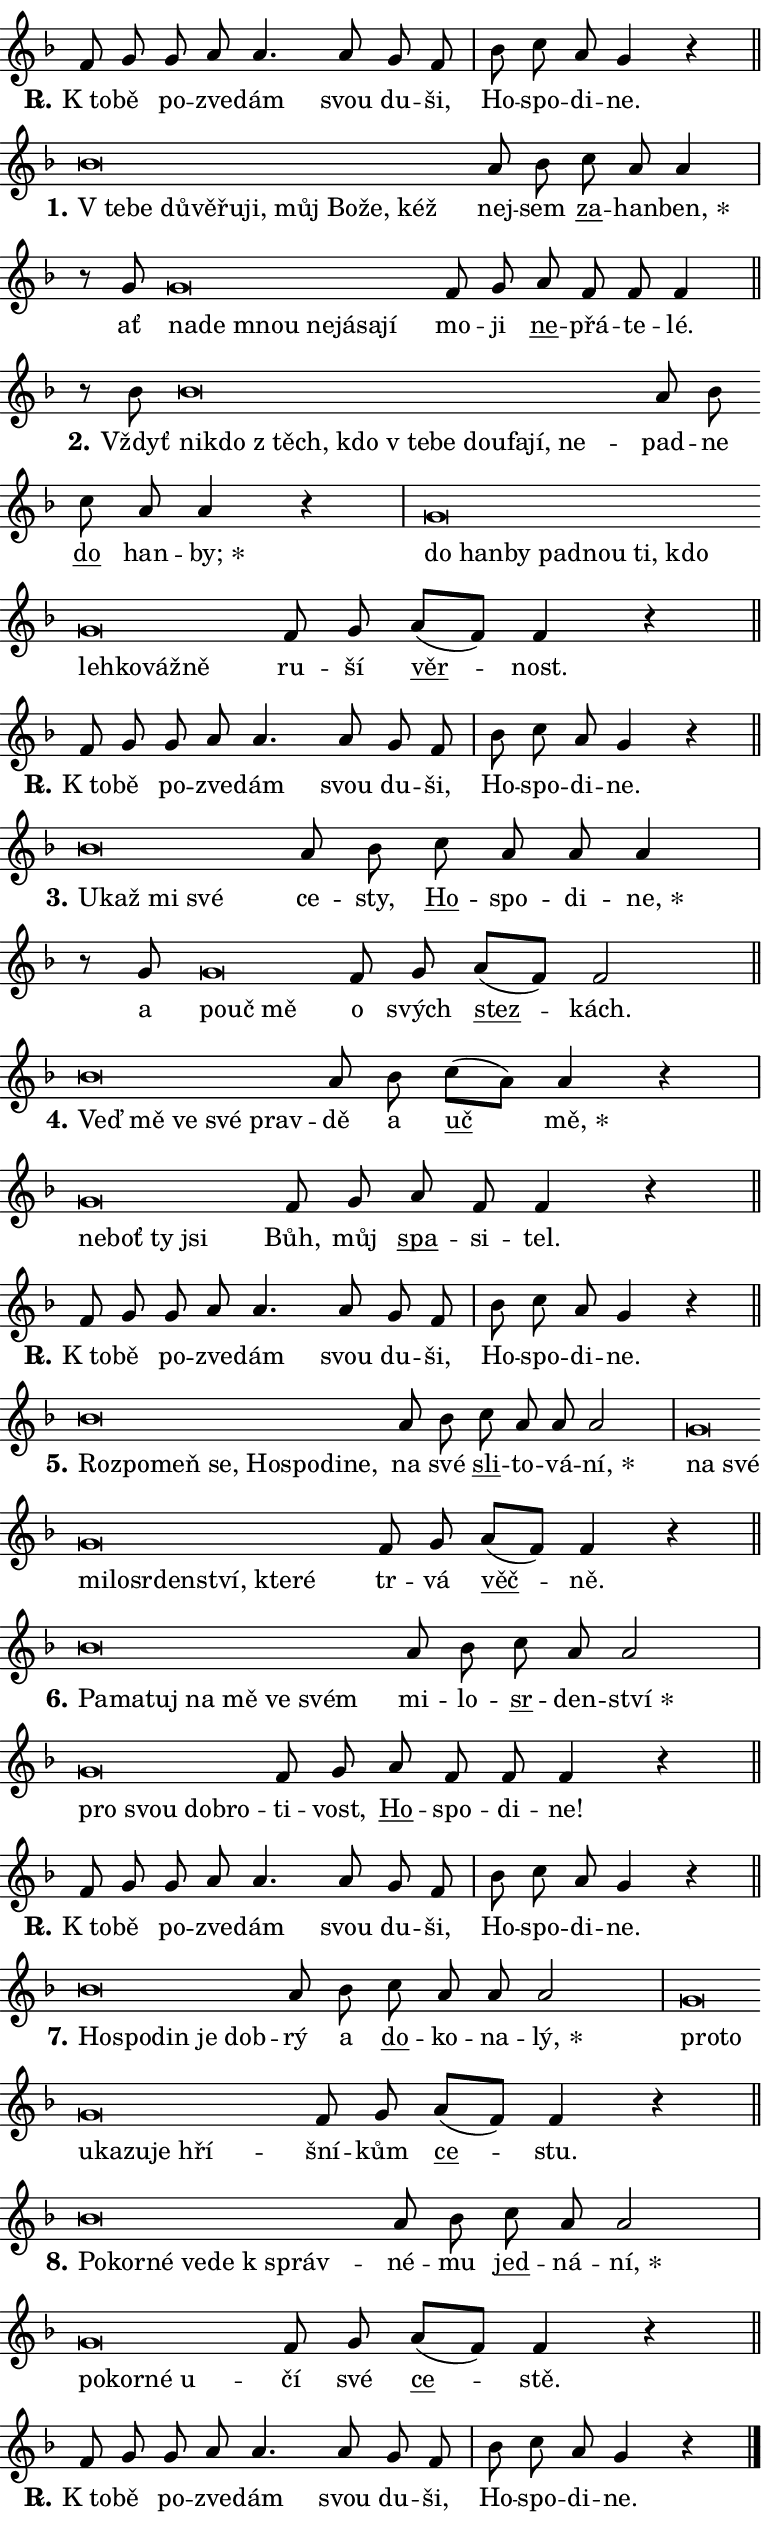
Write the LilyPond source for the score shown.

\version "2.24.0"
\header { tagline = "" }
\paper {
  indent = 0\cm
  top-margin = 0\cm
  right-margin = 0.13\cm % to fit lyric hyphens
  bottom-margin = 0\cm
  left-margin = 0\cm
  paper-width = 13\cm
  page-breaking = #ly:one-page-breaking
  system-system-spacing.basic-distance = #11
  score-system-spacing.basic-distance = #11
  ragged-last = ##f
}


%% Author: Thomas Morley
%% https://lists.gnu.org/archive/html/lilypond-user/2020-05/msg00002.html
#(define (line-position grob)
"Returns position of @var[grob} in current system:
   @code{'start}, if at first time-step
   @code{'end}, if at last time-step
   @code{'middle} otherwise
"
  (let* ((col (ly:item-get-column grob))
         (ln (ly:grob-object col 'left-neighbor))
         (rn (ly:grob-object col 'right-neighbor))
         (col-to-check-left (if (ly:grob? ln) ln col))
         (col-to-check-right (if (ly:grob? rn) rn col))
         (break-dir-left
           (and
             (ly:grob-property col-to-check-left 'non-musical #f)
             (ly:item-break-dir col-to-check-left)))
         (break-dir-right
           (and
             (ly:grob-property col-to-check-right 'non-musical #f)
             (ly:item-break-dir col-to-check-right))))
        (cond ((eqv? 1 break-dir-left) 'start)
              ((eqv? -1 break-dir-right) 'end)
              (else 'middle))))

#(define (tranparent-at-line-position vctor)
  (lambda (grob)
  "Relying on @code{line-position} select the relevant enry from @var{vctor}.
Used to determine transparency,"
    (case (line-position grob)
      ((end) (not (vector-ref vctor 0)))
      ((middle) (not (vector-ref vctor 1)))
      ((start) (not (vector-ref vctor 2))))))

noteHeadBreakVisibility =
#(define-music-function (break-visibility)(vector?)
"Makes @code{NoteHead}s transparent relying on @var{break-visibility}"
#{
  \override NoteHead.transparent =
    #(tranparent-at-line-position break-visibility)
#})

#(define delete-ledgers-for-transparent-note-heads
  (lambda (grob)
    "Reads whether a @code{NoteHead} is transparent.
If so this @code{NoteHead} is removed from @code{'note-heads} from
@var{grob}, which is supposed to be @code{LedgerLineSpanner}.
As a result ledgers are not printed for this @code{NoteHead}"
    (let* ((nhds-array (ly:grob-object grob 'note-heads))
           (nhds-list
             (if (ly:grob-array? nhds-array)
                 (ly:grob-array->list nhds-array)
                 '()))
           ;; Relies on the transparent-property being done before
           ;; Staff.LedgerLineSpanner.after-line-breaking is executed.
           ;; This is fragile ...
           (to-keep
             (remove
               (lambda (nhd)
                 (ly:grob-property nhd 'transparent #f))
               nhds-list)))
      ;; TODO find a better method to iterate over grob-arrays, similiar
      ;; to filter/remove etc for lists
      ;; For now rebuilt from scratch
      (set! (ly:grob-object grob 'note-heads)  '())
      (for-each
        (lambda (nhd)
          (ly:pointer-group-interface::add-grob grob 'note-heads nhd))
        to-keep))))

squashNotes = {
  \override NoteHead.X-extent = #'(-0.2 . 0.2)
  \override NoteHead.Y-extent = #'(-0.75 . 0)
  \override NoteHead.stencil =
    #(lambda (grob)
       (let ((pos (ly:grob-property grob 'staff-position)))
         (begin
           (if (< pos -7) (display "ERROR: Lower brevis then expected\n") (display ""))
           (if (<= pos -6) ly:text-interface::print ly:note-head::print))))
}
unSquashNotes = {
  \revert NoteHead.X-extent
  \revert NoteHead.Y-extent
  \revert NoteHead.stencil
}

hideNotes = \noteHeadBreakVisibility #begin-of-line-visible
unHideNotes = \noteHeadBreakVisibility #all-visible

% work-around for resetting accidentals
% https://lilypond.org/doc/v2.23/Documentation/notation/displaying-rhythms#unmetered-music
cadenzaMeasure = {
  \cadenzaOff
  \partial 1024 s1024
  \cadenzaOn
}

#(define-markup-command (accent layout props text) (markup?)
  "Underline accented syllable"
  (interpret-markup layout props
    #{\markup \override #'(offset . 4.3) \underline { #text }#}))

responsum = \markup \concat {
  "R" \hspace #-1.05 \path #0.1 #'((moveto 0 0.07) (lineto 0.9 0.8)) \hspace #0.05 "."
}

spaceSize = #0.6828661417322834 % exact space size for TeX Gyre Schola

\layout {
  \context {
    \Staff
    \remove "Time_signature_engraver"
    \override LedgerLineSpanner.after-line-breaking = #delete-ledgers-for-transparent-note-heads
  }
  \context {
    \Lyrics {
      \override LyricSpace.minimum-distance = \spaceSize
      \override LyricText.font-name = #"TeX Gyre Schola"
      \override LyricText.font-size = 1
      \override StanzaNumber.font-name = #"TeX Gyre Schola Bold"
      \override StanzaNumber.font-size = 1
    }
  }
  \context {
    \Score 
    \override NoteHead.text =
      #(lambda (grob) 
        (let ((pos (ly:grob-property grob 'staff-position)))
          #{\markup {
            \combine
              \halign #-0.55 \raise #(if (= pos -6) 0 0.5) \override #'(thickness . 2) \draw-line #'(3.2 . 0)
              \musicglyph "noteheads.sM1"
          }#}))
  }
}

% magnetic-lyrics.ily
%
%   written by
%     Jean Abou Samra <jean@abou-samra.fr>
%     Werner Lemberg <wl@gnu.org>
%
%   adapted by
%     Jiri Hon <jiri.hon@gmail.com>
%
% Version 2022-Apr-15

% https://www.mail-archive.com/lilypond-user@gnu.org/msg149350.html

#(define (Left_hyphen_pointer_engraver context)
   "Collect syllable-hyphen-syllable occurrences in lyrics and store
them in properties.  This engraver only looks to the left.  For
example, if the lyrics input is @code{foo -- bar}, it does the
following.

@itemize @bullet
@item
Set the @code{text} property of the @code{LyricHyphen} grob between
@q{foo} and @q{bar} to @code{foo}.

@item
Set the @code{left-hyphen} property of the @code{LyricText} grob with
text @q{foo} to the @code{LyricHyphen} grob between @q{foo} and
@q{bar}.
@end itemize

Use this auxiliary engraver in combination with the
@code{lyric-@/text::@/apply-@/magnetic-@/offset!} hook."
   (let ((hyphen #f)
         (text #f))
     (make-engraver
      (acknowledgers
       ((lyric-syllable-interface engraver grob source-engraver)
        (set! text grob)))
      (end-acknowledgers
       ((lyric-hyphen-interface engraver grob source-engraver)
        ;(when (not (grob::has-interface grob 'lyric-space-interface))
          (set! hyphen grob)));)
      ((stop-translation-timestep engraver)
       (when (and text hyphen)
         (ly:grob-set-object! text 'left-hyphen hyphen))
       (set! text #f)
       (set! hyphen #f)))))

#(define (lyric-text::apply-magnetic-offset! grob)
   "If the space between two syllables is less than the value in
property @code{LyricText@/.details@/.squash-threshold}, move the right
syllable to the left so that it gets concatenated with the left
syllable.

Use this function as a hook for
@code{LyricText@/.after-@/line-@/breaking} if the
@code{Left_@/hyphen_@/pointer_@/engraver} is active."
   (let ((hyphen (ly:grob-object grob 'left-hyphen #f)))
     (when hyphen
       (let ((left-text (ly:spanner-bound hyphen LEFT)))
         (when (grob::has-interface left-text 'lyric-syllable-interface)
           (let* ((common (ly:grob-common-refpoint grob left-text X))
                  (this-x-ext (ly:grob-extent grob common X))
                  (left-x-ext
                   (begin
                     ;; Trigger magnetism for left-text.
                     (ly:grob-property left-text 'after-line-breaking)
                     (ly:grob-extent left-text common X)))
                  ;; `delta` is the gap width between two syllables.
                  (delta (- (interval-start this-x-ext)
                            (interval-end left-x-ext)))
                  (details (ly:grob-property grob 'details))
                  (threshold (assoc-get 'squash-threshold details 0.2)))
             (when (< delta threshold)
               (let* (;; We have to manipulate the input text so that
                      ;; ligatures crossing syllable boundaries are not
                      ;; disabled.  For languages based on the Latin
                      ;; script this is essentially a beautification.
                      ;; However, for non-Western scripts it can be a
                      ;; necessity.
                      (lt (ly:grob-property left-text 'text))
                      (rt (ly:grob-property grob 'text))
                      (is-space (grob::has-interface hyphen 'lyric-space-interface))
                      (space (if is-space " " ""))
                      (extra-delta (if is-space spaceSize 0))
                      ;; Append new syllable.
                      (ltrt-space (if (and (string? lt) (string? rt))
                                (string-append lt space rt)
                                (make-concat-markup (list lt space rt))))
                      ;; Right-align `ltrt` to the right side.
                      (ltrt-space-markup (grob-interpret-markup
                               grob
                               (make-translate-markup
                                (cons (interval-length this-x-ext) 0)
                                (make-right-align-markup ltrt-space)))))
                 (begin
                   ;; Don't print `left-text`.
                   (ly:grob-set-property! left-text 'stencil #f)
                   ;; Set text and stencil (which holds all collected
                   ;; syllables so far) and shift it to the left.
                   (ly:grob-set-property! grob 'text ltrt-space)
                   (ly:grob-set-property! grob 'stencil ltrt-space-markup)
                   (ly:grob-translate-axis! grob (- (- delta extra-delta)) X))))))))))


#(define (lyric-hyphen::displace-bounds-first grob)
   ;; Make very sure this callback isn't triggered too early.
   (let ((left (ly:spanner-bound grob LEFT))
         (right (ly:spanner-bound grob RIGHT)))
     (ly:grob-property left 'after-line-breaking)
     (ly:grob-property right 'after-line-breaking)
     (ly:lyric-hyphen::print grob)))

squashThreshold = #0.4

\layout {
  \context {
    \Lyrics
    \consists #Left_hyphen_pointer_engraver
    \override LyricText.after-line-breaking =
      #lyric-text::apply-magnetic-offset!
    \override LyricHyphen.stencil = #lyric-hyphen::displace-bounds-first
    \override LyricText.details.squash-threshold = \squashThreshold
    \override LyricHyphen.minimum-distance = 0
    \override LyricHyphen.minimum-length = \squashThreshold
  }
}

squashText = \override LyricText.details.squash-threshold = 9999
unSquashText = \override LyricText.details.squash-threshold = \squashThreshold

leftText = \override LyricText.self-alignment-X = #LEFT
unLeftText = \revert LyricText.self-alignment-X

starOffset = #(lambda (grob) 
                (let ((x_offset (ly:self-alignment-interface::aligned-on-x-parent grob)))
                  (if (= x_offset 0) 0 (+ x_offset 1.2))))

star = #(define-music-function (syllable)(string?)
"Append star separator at the end of a syllable"
#{
  \once \override LyricText.X-offset = #starOffset
  \lyricmode { \markup {
    #syllable
    \override #'((font-name . "TeX Gyre Schola Bold")) \hspace #0.2 \lower #0.65 \larger "*"
  } }
#})

starAccent = #(define-music-function (syllable)(string?)
"Append star separator at the end of a syllable and make accent"
#{
  \once \override LyricText.X-offset = #starOffset
  \lyricmode { \markup {
    \accent #syllable
    \override #'((font-name . "TeX Gyre Schola Bold")) \hspace #0.2 \lower #0.65 \larger "*"
  } }
#})

breath = #(define-music-function (syllable)(string?)
"Append breathing indicator at the end of a syllable"
#{
  \lyricmode { \markup { #syllable "+" } }
#})

optionalBreath = #(define-music-function (syllable)(string?)
"Append optional breathing indicator at the end of a syllable"
#{
  \lyricmode { \markup { #syllable "(+)" } }
#})


\score {
    <<
        \new Voice = "melody" { \cadenzaOn \key f \major \relative { f'8 g g a a4. a8 g f \cadenzaMeasure \bar "|" bes c a g4 r \cadenzaMeasure \bar "||" \break } }
        \new Lyrics \lyricsto "melody" { \lyricmode { \set stanza = \responsum
"K to" -- bě po -- zve -- dám svou du -- ši, Ho -- spo -- di -- ne. } }
    >>
    \layout {}
}

\score {
    <<
        \new Voice = "melody" { \cadenzaOn \key f \major \relative { \squashNotes bes'\breve*1/16 \hideNotes \breve*1/16 \bar "" \breve*1/16 \bar "" \breve*1/16 \bar "" \breve*1/16 \bar "" \breve*1/16 \bar "" \breve*1/16 \bar "" \breve*1/16 \bar "" \breve*1/16 \breve*1/16 \bar "" \unHideNotes \unSquashNotes a8 bes \bar "" c a a4 \cadenzaMeasure \bar "|" r8 g8 \squashNotes g\breve*1/16 \hideNotes \breve*1/16 \bar "" \breve*1/16 \bar "" \breve*1/16 \bar "" \breve*1/16 \bar "" \breve*1/16 \breve*1/16 \bar "" \unHideNotes \unSquashNotes f8 g \bar "" a f f f4 \cadenzaMeasure \bar "||" \break } }
        \new Lyrics \lyricsto "melody" { \lyricmode { \set stanza = "1."
\leftText "V te" -- \squashText be dů -- vě -- řu -- ji, můj Bo -- že, kéž \unLeftText \unSquashText nej -- sem \markup \accent za -- han -- \star ben, ať \leftText na -- \squashText de mnou ne -- já -- sa -- jí \unLeftText \unSquashText mo -- ji \markup \accent ne -- přá -- te -- lé. } }
    >>
    \layout {}
}

\score {
    <<
        \new Voice = "melody" { \cadenzaOn \key f \major \relative { r8 bes'8 \squashNotes bes\breve*1/16 \hideNotes \breve*1/16 \bar "" \breve*1/16 \bar "" \breve*1/16 \bar "" \breve*1/16 \bar "" \breve*1/16 \bar "" \breve*1/16 \bar "" \breve*1/16 \bar "" \breve*1/16 \breve*1/16 \bar "" \unHideNotes \unSquashNotes a8 bes \bar "" c a a4 r \cadenzaMeasure \bar "|" \squashNotes g\breve*1/16 \hideNotes \breve*1/16 \bar "" \breve*1/16 \bar "" \breve*1/16 \bar "" \breve*1/16 \bar "" \breve*1/16 \bar "" \breve*1/16 \bar "" \breve*1/16 \bar "" \breve*1/16 \bar "" \breve*1/16 \breve*1/16 \bar "" \unHideNotes \unSquashNotes f8 g \bar "" a[( f)] f4 r \cadenzaMeasure \bar "||" \break } }
        \new Lyrics \lyricsto "melody" { \lyricmode { \set stanza = "2."
Vždyť \leftText ni -- \squashText kdo "z těch," kdo "v te" -- be dou -- fa -- jí, ne -- \unLeftText \unSquashText pad -- ne \markup \accent do han -- \star by; \leftText do \squashText han -- by pad -- nou ti, kdo leh -- ko -- váž -- ně \unLeftText \unSquashText ru -- ší \markup \accent věr -- nost. } }
    >>
    \layout {}
}

\score {
    <<
        \new Voice = "melody" { \cadenzaOn \key f \major \relative { f'8 g g a a4. a8 g f \cadenzaMeasure \bar "|" bes c a g4 r \cadenzaMeasure \bar "||" \break } }
        \new Lyrics \lyricsto "melody" { \lyricmode { \set stanza = \responsum
"K to" -- bě po -- zve -- dám svou du -- ši, Ho -- spo -- di -- ne. } }
    >>
    \layout {}
}

\score {
    <<
        \new Voice = "melody" { \cadenzaOn \key f \major \relative { \squashNotes bes'\breve*1/16 \hideNotes \breve*1/16 \bar "" \breve*1/16 \breve*1/16 \bar "" \unHideNotes \unSquashNotes a8 bes \bar "" c a a a4 \cadenzaMeasure \bar "|" r8 g8 \squashNotes g\breve*1/16 \hideNotes \breve*1/16 \breve*1/16 \bar "" \unHideNotes \unSquashNotes f8 g \bar "" a[( f)] f2 \cadenzaMeasure \bar "||" \break } }
        \new Lyrics \lyricsto "melody" { \lyricmode { \set stanza = "3."
\leftText U -- \squashText kaž mi své \unLeftText \unSquashText ce -- sty, \markup \accent Ho -- spo -- di -- \star ne, a \leftText po -- \squashText uč mě \unLeftText \unSquashText o svých \markup \accent stez -- kách. } }
    >>
    \layout {}
}

\score {
    <<
        \new Voice = "melody" { \cadenzaOn \key f \major \relative { \squashNotes bes'\breve*1/16 \hideNotes \breve*1/16 \bar "" \breve*1/16 \bar "" \breve*1/16 \breve*1/16 \bar "" \unHideNotes \unSquashNotes a8 bes \bar "" c[( a)] a4 r \cadenzaMeasure \bar "|" \squashNotes g\breve*1/16 \hideNotes \breve*1/16 \bar "" \breve*1/16 \breve*1/16 \bar "" \unHideNotes \unSquashNotes f8 g \bar "" a f f4 r \cadenzaMeasure \bar "||" \break } }
        \new Lyrics \lyricsto "melody" { \lyricmode { \set stanza = "4."
\leftText Veď \squashText mě ve své prav -- \unLeftText \unSquashText dě a \markup \accent uč \star mě, \leftText ne -- \squashText boť ty jsi \unLeftText \unSquashText Bůh, můj \markup \accent spa -- si -- tel. } }
    >>
    \layout {}
}

\score {
    <<
        \new Voice = "melody" { \cadenzaOn \key f \major \relative { f'8 g g a a4. a8 g f \cadenzaMeasure \bar "|" bes c a g4 r \cadenzaMeasure \bar "||" \break } }
        \new Lyrics \lyricsto "melody" { \lyricmode { \set stanza = \responsum
"K to" -- bě po -- zve -- dám svou du -- ši, Ho -- spo -- di -- ne. } }
    >>
    \layout {}
}

\score {
    <<
        \new Voice = "melody" { \cadenzaOn \key f \major \relative { \squashNotes bes'\breve*1/16 \hideNotes \breve*1/16 \bar "" \breve*1/16 \bar "" \breve*1/16 \bar "" \breve*1/16 \bar "" \breve*1/16 \bar "" \breve*1/16 \breve*1/16 \bar "" \unHideNotes \unSquashNotes a8 bes \bar "" c a a a2 \cadenzaMeasure \bar "|" \squashNotes g\breve*1/16 \hideNotes \breve*1/16 \bar "" \breve*1/16 \bar "" \breve*1/16 \bar "" \breve*1/16 \bar "" \breve*1/16 \bar "" \breve*1/16 \bar "" \breve*1/16 \breve*1/16 \bar "" \unHideNotes \unSquashNotes f8 g \bar "" a[( f)] f4 r \cadenzaMeasure \bar "||" \break } }
        \new Lyrics \lyricsto "melody" { \lyricmode { \set stanza = "5."
\leftText Roz -- \squashText po -- meň se, Ho -- spo -- di -- ne, \unLeftText \unSquashText na své \markup \accent sli -- to -- vá -- \star ní, \leftText na \squashText své mi -- lo -- sr -- den -- ství, kte -- ré \unLeftText \unSquashText tr -- vá \markup \accent věč -- ně. } }
    >>
    \layout {}
}

\score {
    <<
        \new Voice = "melody" { \cadenzaOn \key f \major \relative { \squashNotes bes'\breve*1/16 \hideNotes \breve*1/16 \bar "" \breve*1/16 \bar "" \breve*1/16 \bar "" \breve*1/16 \bar "" \breve*1/16 \breve*1/16 \bar "" \unHideNotes \unSquashNotes a8 bes \bar "" c a a2 \cadenzaMeasure \bar "|" \squashNotes g\breve*1/16 \hideNotes \breve*1/16 \bar "" \breve*1/16 \breve*1/16 \bar "" \unHideNotes \unSquashNotes f8 g \bar "" a f f f4 r \cadenzaMeasure \bar "||" \break } }
        \new Lyrics \lyricsto "melody" { \lyricmode { \set stanza = "6."
\leftText Pa -- \squashText ma -- tuj na mě ve svém \unLeftText \unSquashText mi -- lo -- \markup \accent sr -- den -- \star ství \leftText pro \squashText svou dob -- ro -- \unLeftText \unSquashText ti -- vost, \markup \accent Ho -- spo -- di -- ne! } }
    >>
    \layout {}
}

\score {
    <<
        \new Voice = "melody" { \cadenzaOn \key f \major \relative { f'8 g g a a4. a8 g f \cadenzaMeasure \bar "|" bes c a g4 r \cadenzaMeasure \bar "||" \break } }
        \new Lyrics \lyricsto "melody" { \lyricmode { \set stanza = \responsum
"K to" -- bě po -- zve -- dám svou du -- ši, Ho -- spo -- di -- ne. } }
    >>
    \layout {}
}

\score {
    <<
        \new Voice = "melody" { \cadenzaOn \key f \major \relative { \squashNotes bes'\breve*1/16 \hideNotes \breve*1/16 \bar "" \breve*1/16 \bar "" \breve*1/16 \breve*1/16 \bar "" \unHideNotes \unSquashNotes a8 bes \bar "" c a a a2 \cadenzaMeasure \bar "|" \squashNotes g\breve*1/16 \hideNotes \breve*1/16 \bar "" \breve*1/16 \bar "" \breve*1/16 \bar "" \breve*1/16 \bar "" \breve*1/16 \breve*1/16 \bar "" \unHideNotes \unSquashNotes f8 g \bar "" a[( f)] f4 r \cadenzaMeasure \bar "||" \break } }
        \new Lyrics \lyricsto "melody" { \lyricmode { \set stanza = "7."
\leftText Ho -- \squashText spo -- din je dob -- \unLeftText \unSquashText rý a \markup \accent do -- ko -- na -- \star lý, \leftText pro -- \squashText to u -- ka -- zu -- je hří -- \unLeftText \unSquashText šní -- kům \markup \accent ce -- stu. } }
    >>
    \layout {}
}

\score {
    <<
        \new Voice = "melody" { \cadenzaOn \key f \major \relative { \squashNotes bes'\breve*1/16 \hideNotes \breve*1/16 \bar "" \breve*1/16 \bar "" \breve*1/16 \bar "" \breve*1/16 \breve*1/16 \bar "" \unHideNotes \unSquashNotes a8 bes \bar "" c a a2 \cadenzaMeasure \bar "|" \squashNotes g\breve*1/16 \hideNotes \breve*1/16 \bar "" \breve*1/16 \breve*1/16 \bar "" \unHideNotes \unSquashNotes f8 g \bar "" a[( f)] f4 r \cadenzaMeasure \bar "||" \break } }
        \new Lyrics \lyricsto "melody" { \lyricmode { \set stanza = "8."
\leftText Po -- \squashText kor -- né ve -- de "k správ" -- \unLeftText \unSquashText né -- mu \markup \accent jed -- ná -- \star ní, \leftText po -- \squashText kor -- né u -- \unLeftText \unSquashText čí své \markup \accent ce -- stě. } }
    >>
    \layout {}
}

\score {
    <<
        \new Voice = "melody" { \cadenzaOn \key f \major \relative { f'8 g g a a4. a8 g f \cadenzaMeasure \bar "|" bes c a g4 r \cadenzaMeasure \bar "||" \break } \bar "|." }
        \new Lyrics \lyricsto "melody" { \lyricmode { \set stanza = \responsum
"K to" -- bě po -- zve -- dám svou du -- ši, Ho -- spo -- di -- ne. } }
    >>
    \layout {}
}
